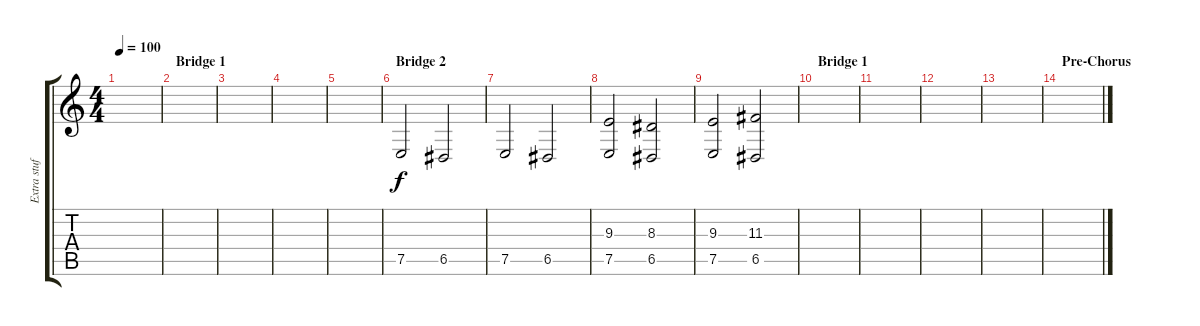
\track ("Extra stuff" "Extra stuf") {instrument choiraahs}
\staff {score tabs}
\tuning (E4 B3 G3 D3 A2 E2) {hide}
\ts (4 4)
\tempo 100
\clef g2
\ks c
|
\section ("" "Bridge 1")
|
|
|
|
\section ("" "Bridge 2")
7.5.2 6.5.2 |
7.5.2 6.5.2 |
(9.3 7.5).2 (8.3 6.5).2 |
(9.3 7.5).2 (11.3 6.5).2 |
\section ("" "Bridge 1")
|
|
|
|
\section ("" "Pre-Chorus")
